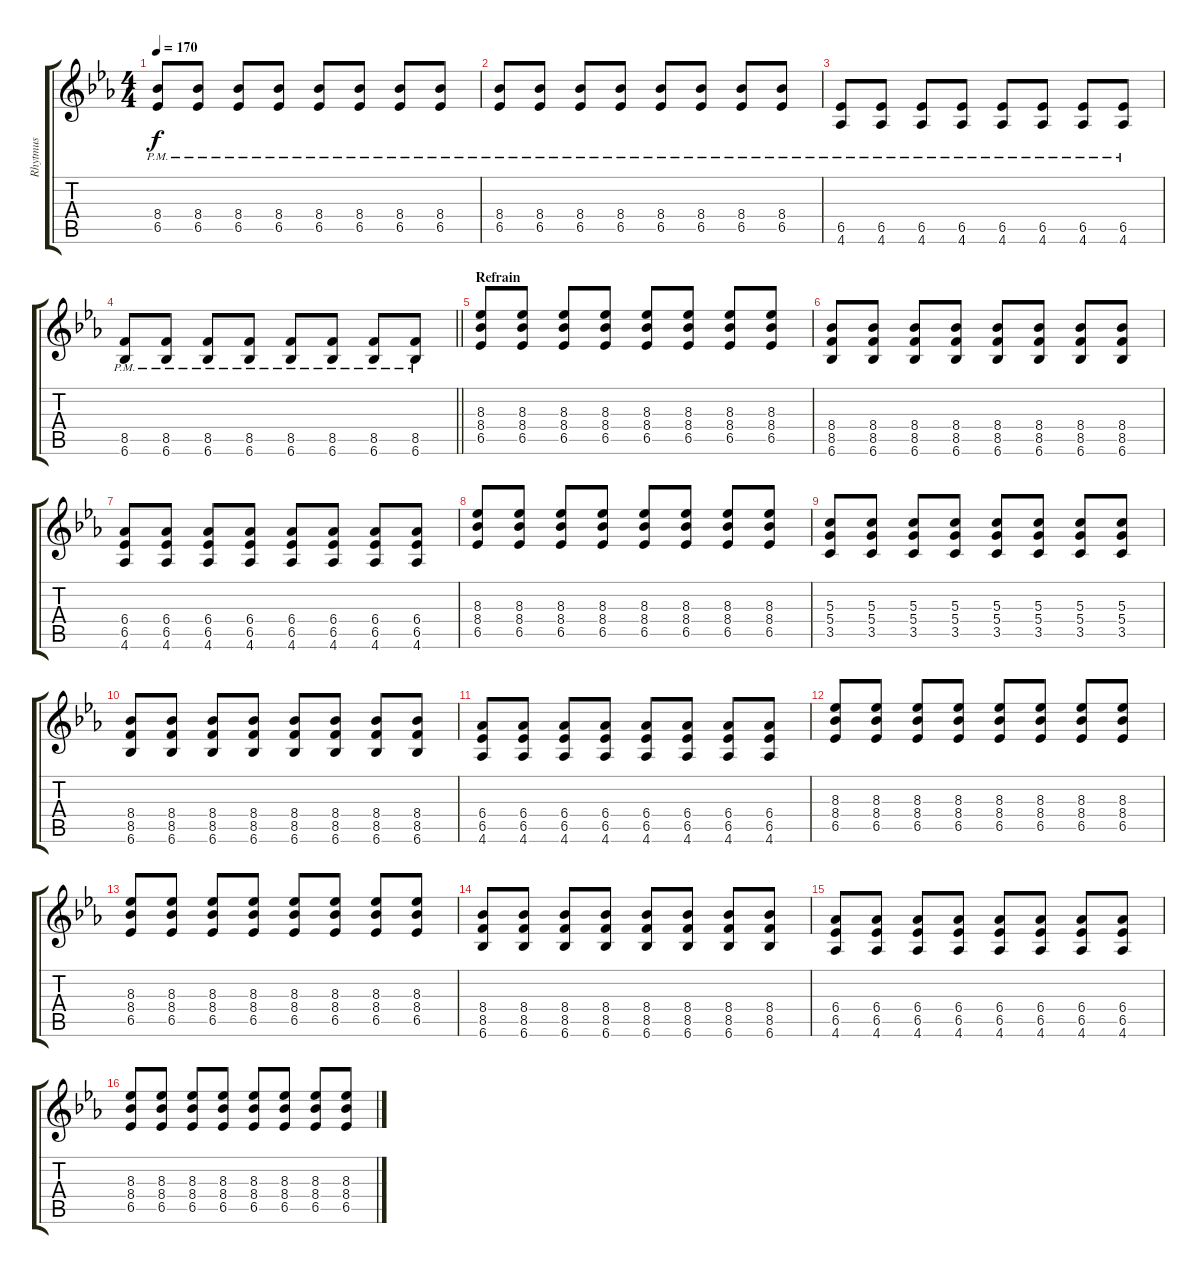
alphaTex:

\track ("Rhytmus" "Rhytmus") {instrument overdrivenguitar}
\staff {score tabs}
\tuning (E4 B3 G3 D3 A2 E2) {hide}
\ts (4 4)
\tempo 170
\clef g2
\ks eb
(8.4{pm} 6.5{pm}).8{dy f} (8.4{pm} 6.5{pm}).8 (8.4{pm} 6.5{pm}).8 (8.4{pm} 6.5{pm}).8 (8.4{pm} 6.5{pm}).8 (8.4{pm} 6.5{pm}).8 (8.4{pm} 6.5{pm}).8 (8.4{pm} 6.5{pm}).8 |
(8.4{pm} 6.5{pm}).8 (8.4{pm} 6.5{pm}).8 (8.4{pm} 6.5{pm}).8 (8.4{pm} 6.5{pm}).8 (8.4{pm} 6.5{pm}).8 (8.4{pm} 6.5{pm}).8 (8.4{pm} 6.5{pm}).8 (8.4{pm} 6.5{pm}).8 |
(6.5{pm} 4.6{pm}).8 (6.5{pm} 4.6{pm}).8 (6.5{pm} 4.6{pm}).8 (6.5{pm} 4.6{pm}).8 (6.5{pm} 4.6{pm}).8 (6.5{pm} 4.6{pm}).8 (6.5{pm} 4.6{pm}).8 (6.5{pm} 4.6{pm}).8 |
\barLineRight lightlight
(8.5{pm} 6.6{pm}).8 (8.5{pm} 6.6{pm}).8 (8.5{pm} 6.6{pm}).8 (8.5{pm} 6.6{pm}).8 (8.5{pm} 6.6{pm}).8 (8.5{pm} 6.6{pm}).8 (8.5{pm} 6.6{pm}).8 (8.5{pm} 6.6{pm}).8 |
\section ("" "Refrain")
(8.3 8.4 6.5).8 (8.3 8.4 6.5).8 (8.3 8.4 6.5).8 (8.3 8.4 6.5).8 (8.3 8.4 6.5).8 (8.3 8.4 6.5).8 (8.3 8.4 6.5).8 (8.3 8.4 6.5).8 |
(8.4 8.5 6.6).8 (8.4 8.5 6.6).8 (8.4 8.5 6.6).8 (8.4 8.5 6.6).8 (8.4 8.5 6.6).8 (8.4 8.5 6.6).8 (8.4 8.5 6.6).8 (8.4 8.5 6.6).8 |
(6.4 6.5 4.6).8 (6.4 6.5 4.6).8 (6.4 6.5 4.6).8 (6.4 6.5 4.6).8 (6.4 6.5 4.6).8 (6.4 6.5 4.6).8 (6.4 6.5 4.6).8 (6.4 6.5 4.6).8 |
(8.3 8.4 6.5).8 (8.3 8.4 6.5).8 (8.3 8.4 6.5).8 (8.3 8.4 6.5).8 (8.3 8.4 6.5).8 (8.3 8.4 6.5).8 (8.3 8.4 6.5).8 (8.3 8.4 6.5).8 |
(5.3 5.4 3.5).8 (5.3 5.4 3.5).8 (5.3 5.4 3.5).8 (5.3 5.4 3.5).8 (5.3 5.4 3.5).8 (5.3 5.4 3.5).8 (5.3 5.4 3.5).8 (5.3 5.4 3.5).8 |
(8.4 8.5 6.6).8 (8.4 8.5 6.6).8 (8.4 8.5 6.6).8 (8.4 8.5 6.6).8 (8.4 8.5 6.6).8 (8.4 8.5 6.6).8 (8.4 8.5 6.6).8 (8.4 8.5 6.6).8 |
(6.4 6.5 4.6).8 (6.4 6.5 4.6).8 (6.4 6.5 4.6).8 (6.4 6.5 4.6).8 (6.4 6.5 4.6).8 (6.4 6.5 4.6).8 (6.4 6.5 4.6).8 (6.4 6.5 4.6).8 |
(8.3 8.4 6.5).8 (8.3 8.4 6.5).8 (8.3 8.4 6.5).8 (8.3 8.4 6.5).8 (8.3 8.4 6.5).8 (8.3 8.4 6.5).8 (8.3 8.4 6.5).8 (8.3 8.4 6.5).8 |
(8.3 8.4 6.5).8 (8.3 8.4 6.5).8 (8.3 8.4 6.5).8 (8.3 8.4 6.5).8 (8.3 8.4 6.5).8 (8.3 8.4 6.5).8 (8.3 8.4 6.5).8 (8.3 8.4 6.5).8 |
(8.4 8.5 6.6).8 (8.4 8.5 6.6).8 (8.4 8.5 6.6).8 (8.4 8.5 6.6).8 (8.4 8.5 6.6).8 (8.4 8.5 6.6).8 (8.4 8.5 6.6).8 (8.4 8.5 6.6).8 |
(6.4 6.5 4.6).8 (6.4 6.5 4.6).8 (6.4 6.5 4.6).8 (6.4 6.5 4.6).8 (6.4 6.5 4.6).8 (6.4 6.5 4.6).8 (6.4 6.5 4.6).8 (6.4 6.5 4.6).8 |
(8.3 8.4 6.5).8 (8.3 8.4 6.5).8 (8.3 8.4 6.5).8 (8.3 8.4 6.5).8 (8.3 8.4 6.5).8 (8.3 8.4 6.5).8 (8.3 8.4 6.5).8 (8.3 8.4 6.5).8
